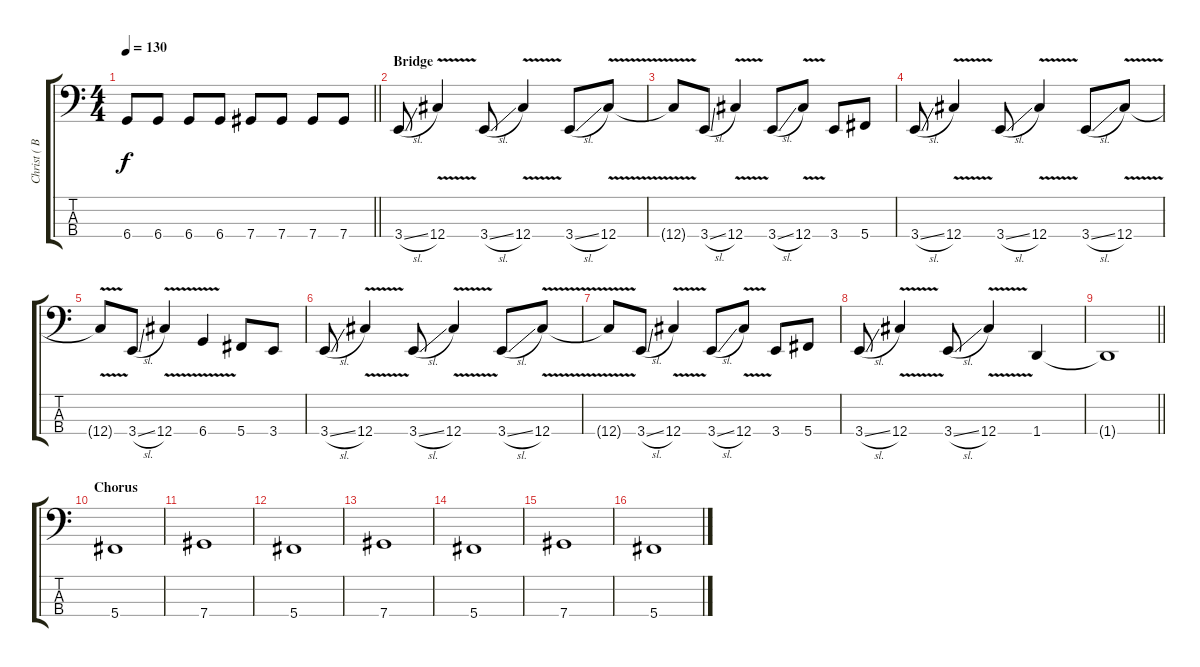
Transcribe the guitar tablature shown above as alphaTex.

\track ("Christ ( Bass )" "Christ ( B") {instrument slapbass1}
\staff {score tabs}
\tuning (Gb2 Db2 Ab1 Db1) {hide}
\ts (4 4)
\tempo 130
\clef f4
\barLineRight lightlight
\ks c
6.4.8{dy f} 6.4.8 6.4.8 6.4.8 7.4.8 7.4.8 7.4.8 7.4.8 |
\section ("" "Bridge")
3.4{sl}.8 12.4{v}.4 3.4{sl}.8 12.4{v}.4 3.4{sl}.8 12.4{v}.8 |
12.4{t}.8 3.4{sl}.8 12.4{v}.4 3.4{sl}.8 12.4{v}.8 3.4.8 5.4.8 |
3.4{sl}.8 12.4{v}.4 3.4{sl}.8 12.4{v}.4 3.4{sl}.8 12.4{v}.8 |
12.4{t}.8 3.4{sl}.8 12.4{v}.4 6.4{v}.4 5.4.8 3.4.8 |
3.4{sl}.8 12.4{v}.4 3.4{sl}.8 12.4{v}.4 3.4{sl}.8 12.4{v}.8 |
12.4{t}.8 3.4{sl}.8 12.4{v}.4 3.4{sl}.8 12.4{v}.8 3.4.8 5.4.8 |
3.4{sl}.8 12.4{v}.4 3.4{sl}.8 12.4{v}.4 1.4.4 |
\barLineRight lightlight
1.4{t}.1 |
\section ("" "Chorus")
5.4.1 |
7.4.1 |
5.4.1 |
7.4.1 |
5.4.1 |
7.4.1 |
5.4.1
